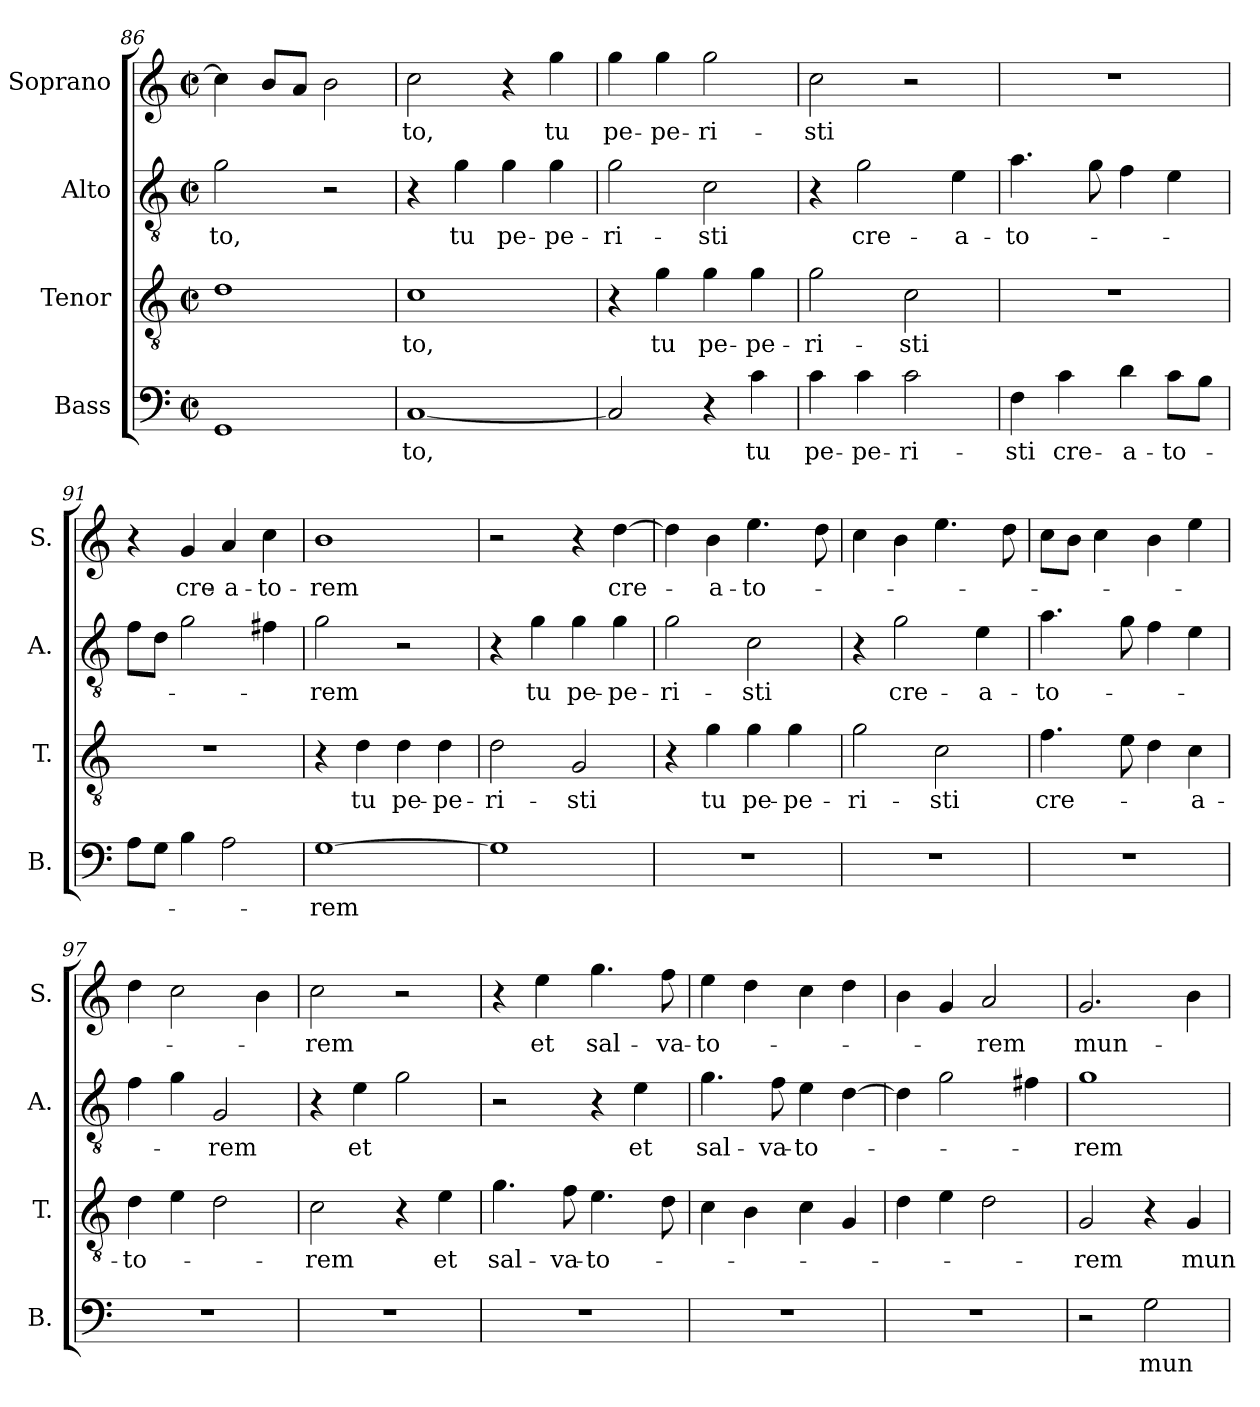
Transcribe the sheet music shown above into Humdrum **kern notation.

**kern	**text	**kern	**text	**kern	**text	**kern	**text
*part4	*part4	*part3	*part3	*part2	*part2	*part1	*part1
*staff4	*staff4	*staff3	*staff3	*staff2	*staff2	*staff1	*staff1
*I"Bass	*	*I"Tenor	*	*I"Alto	*	*I"Soprano	*
*I'B.	*	*I'T.	*	*I'A.	*	*I'S.	*
*clefF4	*	*clefGv2	*	*clefGv2	*	*clefG2	*
*k[]	*	*k[]	*	*k[]	*	*k[]	*
*C:	*	*C:	*	*C:	*	*C:	*
*M2/2	*	*M2/2	*	*M2/2	*	*M2/2	*
*met(c|)	*	*met(c|)	*	*met(c|)	*	*met(c|)	*
=86	=86	=86	=86	=86	=86	=86	=86
1GG	.	1d	.	2g\	-to,	4cc\]	.
.	.	.	.	.	.	8b/L	.
.	.	.	.	.	.	8a/J	.
.	.	.	.	2r	.	2b\	.
=87	=87	=87	=87	=87	=87	=87	=87
[1C	-to,	1c	-to,	4r	.	2cc\	-to,
.	.	.	.	4g\	tu	.	.
.	.	.	.	4g\	pe-	4r	.
.	.	.	.	4g\	-pe-	4gg\	tu
=88	=88	=88	=88	=88	=88	=88	=88
2C/]	.	4r	.	2g\	-ri-	4gg\	pe-
.	.	4g\	tu	.	.	4gg\	-pe-
4r	.	4g\	pe-	2c\	-sti	2gg\	-ri-
4c\	tu	4g\	-pe-	.	.	.	.
=89	=89	=89	=89	=89	=89	=89	=89
4c\	pe-	2g\	-ri-	4r	.	2cc\	-sti
4c\	-pe-	.	.	2g\	cre-	.	.
2c\	-ri-	2c\	-sti	.	.	2r	.
.	.	.	.	4e\	-a-	.	.
!!LO:LB:g=z
=90	=90	=90	=90	=90	=90	=90	=90
4F\	-sti	1r	.	4.a\	-to-	1r	.
4c\	cre-	.	.	.	.	.	.
.	.	.	.	8g\	.	.	.
4d\	-a-	.	.	4f\	.	.	.
8c\L	-to-	.	.	4e\	.	.	.
8B\J	.	.	.	.	.	.	.
=91	=91	=91	=91	=91	=91	=91	=91
8A\L	.	1r	.	8f\L	.	4r	.
8G\J	.	.	.	8d\J	.	.	.
4B\	.	.	.	2g\	.	4g/	cre-
2A\	.	.	.	.	.	4a/	-a-
.	.	.	.	4f#X\	.	4cc\	-to-
=92	=92	=92	=92	=92	=92	=92	=92
[1G	-rem	4r	.	2g\	-rem	1b	-rem
.	.	4d\	tu	.	.	.	.
.	.	4d\	pe-	2r	.	.	.
.	.	4d\	-pe-	.	.	.	.
=93	=93	=93	=93	=93	=93	=93	=93
1G]	.	2d\	-ri-	4r	.	2r	.
.	.	.	.	4g\	tu	.	.
.	.	2G/	-sti	4g\	pe-	4r	.
.	.	.	.	4g\	-pe-	[4dd\	cre-
=94	=94	=94	=94	=94	=94	=94	=94
1r	.	4r	.	2g\	-ri-	4dd\]	.
.	.	4g\	tu	.	.	4b\	-a-
.	.	4g\	pe-	2c\	-sti	4.ee\	-to-
.	.	4g\	-pe-	.	.	.	.
.	.	.	.	.	.	8dd\	.
=95	=95	=95	=95	=95	=95	=95	=95
1r	.	2g\	-ri-	4r	.	4cc\	.
.	.	.	.	2g\	cre-	4b\	.
.	.	2c\	-sti	.	.	4.ee\	.
.	.	.	.	4e\	-a-	.	.
.	.	.	.	.	.	8dd\	.
=96	=96	=96	=96	=96	=96	=96	=96
1r	.	4.f\	cre-	4.a\	-to-	8cc\L	.
.	.	.	.	.	.	8b\J	.
.	.	.	.	.	.	4cc\	.
.	.	8e\	.	8g\	.	.	.
.	.	4d\	.	4f\	.	4b\	.
.	.	4c\	-a-	4e\	.	4ee\	.
=97	=97	=97	=97	=97	=97	=97	=97
1r	.	4d\	-to-	4f\	.	4dd\	.
.	.	4e\	.	4g\	.	2cc\	.
.	.	2d\	.	2G/	-rem	.	.
.	.	.	.	.	.	4b\	.
!!LO:LB:g=z
=98	=98	=98	=98	=98	=98	=98	=98
1r	.	2c\	-rem	4r	.	2cc\	-rem
.	.	.	.	4e\	et	.	.
.	.	4r	.	2g\	.	2r	.
.	.	4e\	et	.	.	.	.
=99	=99	=99	=99	=99	=99	=99	=99
1r	.	4.g\	sal-	2r	.	4r	.
.	.	.	.	.	.	4ee\	et
.	.	8f\	-va-	.	.	.	.
.	.	4.e\	-to-	4r	.	4.gg\	sal-
.	.	.	.	4e\	et	.	.
.	.	8d\	.	.	.	8ff\	-va-
=100	=100	=100	=100	=100	=100	=100	=100
1r	.	4c\	.	4.g\	sal-	4ee\	-to-
.	.	4B\	.	.	.	4dd\	.
.	.	.	.	8f\	-va-	.	.
.	.	4c\	.	4e\	-to-	4cc\	.
.	.	4G/	.	[4d\	.	4dd\	.
=101	=101	=101	=101	=101	=101	=101	=101
1r	.	4d\	.	4d\]	.	4b\	.
.	.	4e\	.	2g\	.	4g/	.
.	.	2d\	.	.	.	2a/	-rem
.	.	.	.	4f#X\	.	.	.
=102	=102	=102	=102	=102	=102	=102	=102
2r	.	2G/	-rem	1g	-rem	2.g/	mun-
2G\	mun-	4r	.	.	.	.	.
.	.	4G/	mun-	.	.	4b\	.
=	=	=	=	=	=	=	=
*-	*-	*-	*-	*-	*-	*-	*-
